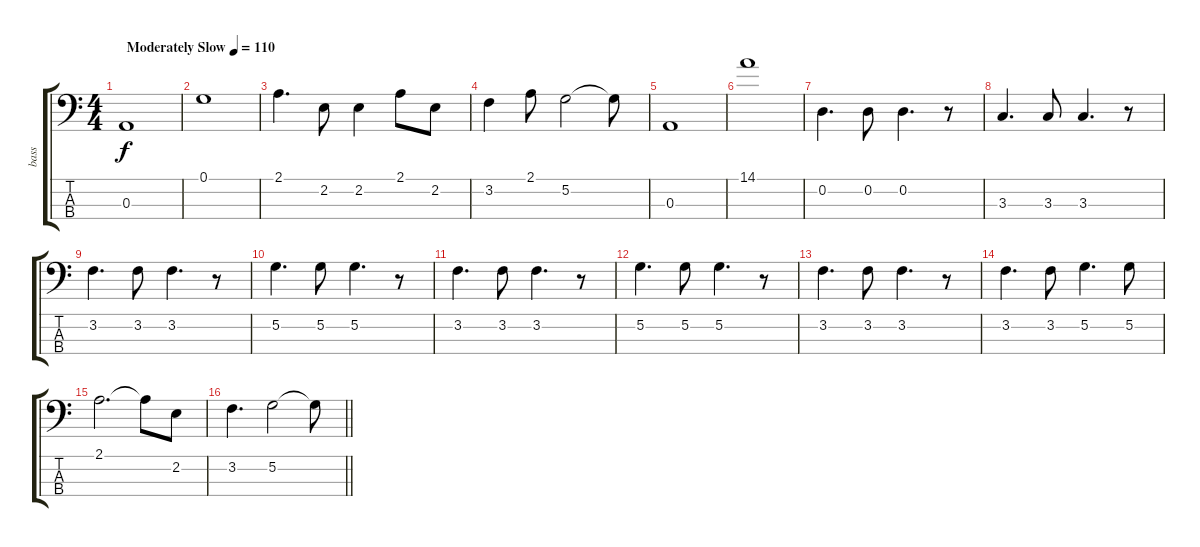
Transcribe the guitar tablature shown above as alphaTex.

\track ("bass" "bass") {instrument electricbassfinger}
\staff {score tabs}
\tuning (G2 D2 A1 E1) {hide}
\ts (4 4)
\tempo (110 "Moderately Slow")
\clef f4
\ks c
0.3.1{dy f instrument electricbassfinger} |
0.1.1 |
2.1.4{d} 2.2.8 2.2.4 2.1.8 2.2.8 |
3.2.4 2.1.8 5.2.2 5.2{t}.8 |
0.3.1 |
14.1.1 |
0.2.4{d} 0.2.8 0.2.4{d} r.8 |
3.3.4{d} 3.3.8 3.3.4{d} r.8 |
3.2.4{d} 3.2.8 3.2.4{d} r.8 |
5.2.4{d} 5.2.8 5.2.4{d} r.8 |
3.2.4{d} 3.2.8 3.2.4{d} r.8 |
5.2.4{d} 5.2.8 5.2.4{d} r.8 |
3.2.4{d} 3.2.8 3.2.4{d} r.8 |
3.2.4{d} 3.2.8 5.2.4{d} 5.2.8 |
2.1.2{d} 2.1{t}.8 2.2.8 |
\barLineRight lightlight
3.2.4{d} 5.2.2 5.2{t}.8
